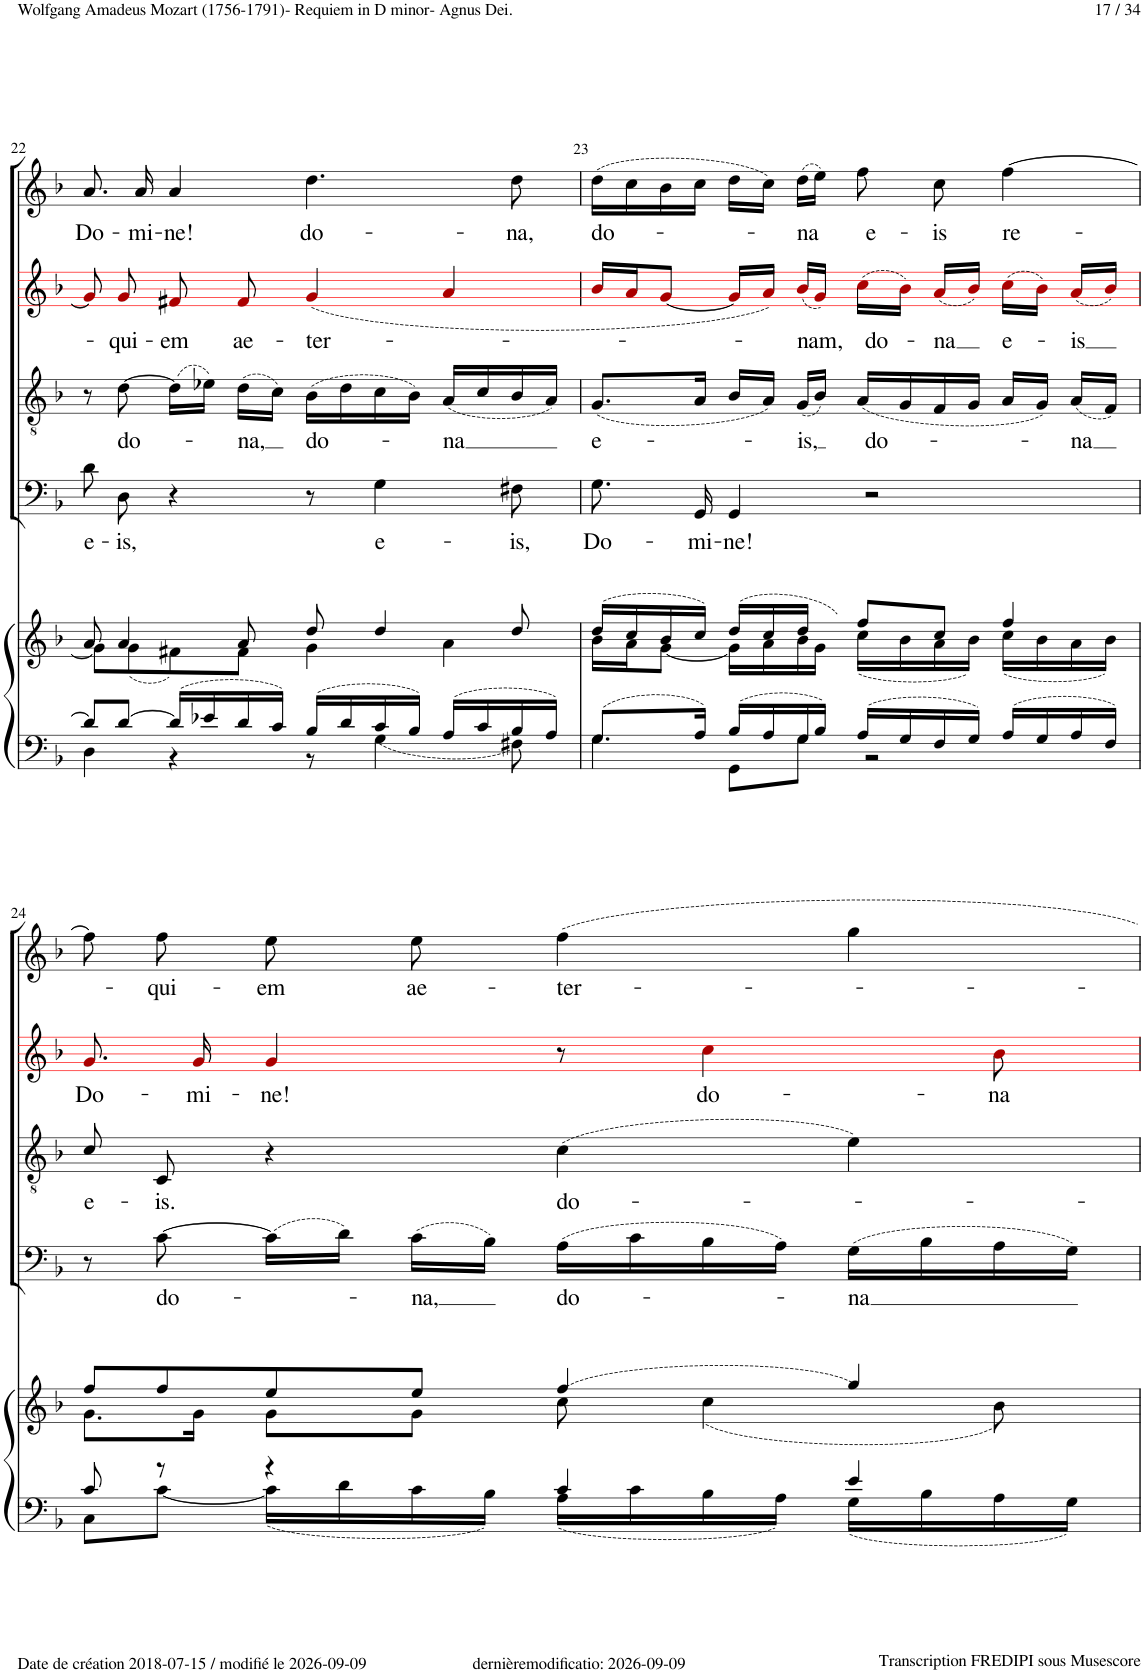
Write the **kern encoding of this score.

**kern	**kern	**kern	**text	**kern	**text	**kern	**text	**kern	**text
*part5	*part5	*part4	*part4	*part3	*part3	*part2	*part2	*part1	*part1
*staff6	*staff5	*staff4	*staff4	*staff3	*staff3	*staff2	*staff2	*staff1	*staff1
*I"Piano	*	*I"Bass	*	*I"Tenor	*	*I"Alto	*	*I"Soprano	*
*I'Pno	*	*	*	*	*	*	*	*	*
!!LO:PB:g=z
*clefF4	*clefG2	*clefF4	*	*clefGv2	*	*clefG2	*	*clefG2	*
*	*	*	*	*	*	*ITrd1c2	*	*	*
*k[b-]	*k[b-]	*k[b-]	*	*k[b-]	*	*k[b-]	*	*k[b-]	*
*M4/4	*M4/4	*M4/4	*	*M4/4	*	*M4/4	*	*M4/4	*
*met(c)	*met(c)	*met(c)	*	*met(c)	*	*met(c)	*	*met(c)	*
=22	=22	=22	=22	=22	=22	=22	=22	=22	=22
*^	*^	*	*	*	*	*	*	*	*
!	!	!	!	!	!LO:LY:b	!	!	!	!	!	!LO:LY:b
8d/L]	4D\	8a/	8g\L]	8d!\	e-	8r	.	8g!i/]	.	8.a!/	Do-
!	!	!	!	!	!LO:LY:b	!	!LO:LY:b	!	!LO:LY:b	!	!
[8d/J	.	4a/	(8g\	8D!\	-is,	[8d!\	do-	8g!i/	-qui-	.	.
!	!	!	!	!	!	!	!	!	!	!	!LO:LY:b
.	.	.	.	.	.	.	.	.	.	16a!/	-mi-
!	!	!	!	!	!	!	!	!	!LO:LY:b	!	!LO:LY:b
16d/LL]	4r	.	8f#X\)	4r	.	(16d!\LL]	.	8f#X!i/	-em	4a!/	-ne!
16e-X/	.	.	.	.	.	16e-X!\JJ)	.	.	.	.	.
!	!	!	!	!	!	!	!LO:LY:b	!	!LO:LY:b	!	!
16d/	.	8a/	8f#\J	.	.	(16d!\LL	-na,	8f#!i/	ae-	.	.
16c/JJ	.	.	.	.	.	16c!\JJ)	.	.	.	.	.
!	!	!	!	!	!	!	!LO:LY:b	!	!LO:LY:b	!	!LO:LY:b
16B-/LL	8r	8dd/	4g\	8r	.	(16B-!\LL	do-	(4g!i/	-ter-	4.dd!\	do-
16d/	.	.	.	.	.	16d!\	.	.	.	.	.
!	!	!	!	!	!LO:LY:b	!	!	!	!	!	!
16c/	4G\	4dd/	.	4G!\	e-	16c!\	.	.	.	.	.
16B-/JJ	.	.	.	.	.	16B-!\JJ)	.	.	.	.	.
!	!	!	!	!	!	!	!LO:LY:b	!	!	!	!
16A/LL	.	.	4a\	.	.	(16A!/LL	-na	4a!i/	.	.	.
16c/	.	.	.	.	.	16c!/	.	.	.	.	.
!	!	!	!	!	!LO:LY:b	!	!	!	!	!	!LO:LY:b
16B-/	8F#X\	8dd/	.	8F#X!\	-is,	16B-!/	.	.	.	8dd!\	-na,
16A/JJ	.	.	.	.	.	16A!/JJ)	.	.	.	.	.
=23	=23	=23	=23	=23	=23	=23	=23	=23	=23	=23	=23
!LO:N:head=solid	!	!	!	!	!LO:LY:b	!	!LO:LY:b	!	!	!	!LO:LY:b
8.G/L	4G\	(16dd/LL	16b-\LL	8.G!\	Do-	(8.G!/L	e-	16b-!i/LL	.	(16dd!\LL	do-
.	.	16cc/	16a\J	.	.	.	.	16a!i/J	.	16cc!\	.
.	.	16b-/	[8g\J	.	.	.	.	[8g!i/J	.	16b-!\	.
!	!	!	!	!	!LO:LY:b	!	!	!	!	!	!
16A/Jk	.	16cc/JJ)	.	16GG!/	-mi-	16A!/Jk	.	.	.	16cc!\JJ	.
!	!	!	!	!	!LO:LY:b	!	!	!	!	!	!
16B-/LL	8GG\L	(16dd/LL	16g\LL]	4GG!/	-ne!	16B-!/LL	.	16g!i/LL]	.	16dd!\LL	.
16A/	.	16cc/	16a\	.	.	16A!/JJ)	.	16a!i/JJ)	.	16cc!\JJ)	.
!	!	!	!	!	!	!	!LO:LY:b	!	!LO:LY:b	!	!LO:LY:b
16G/	8G\J	16dd/JJ	16b-\	.	.	(16G!/LL	-is,	(16b-!i/LL	-nam,	(16dd!\LL	-na
16B-/JJ	.	16ryy)	16g\JJ	.	.	16B-!/JJ)	.	16g!i/JJ)	.	16ee!\JJ)	.
!	!	!	!	!	!	!	!LO:LY:b	!	!LO:LY:b	!	!LO:LY:b
16A/LL	2r	8ff/L	(16cc\LL	2r	.	(16A!/LL	do-	(16cc!i\LL	do-	8ff!\	e-
16G/	.	.	16b-\	.	.	16G!/	.	16b-!i\JJ)	.	.	.
!	!	!	!	!	!	!	!	!	!LO:LY:b	!	!LO:LY:b
16F/	.	8cc/J	16a\	.	.	16F!/	.	(16a!i/LL	-na	8cc!\	-is
16G/JJ	.	.	16b-\JJ)	.	.	16G!/JJ	.	16b-!i/JJ)	.	.	.
!	!	!	!	!	!	!	!	!	!LO:LY:b	!	!LO:LY:b
16A/LL	.	4ff/	(16cc\LL	.	.	16A!/LL	.	(16cc!i\LL	e-	[4ff!\	re-
16G/	.	.	16b-\	.	.	16G!/JJ)	.	16b-!i\JJ)	.	.	.
!	!	!	!	!	!	!	!LO:LY:b	!	!LO:LY:b	!	!
16A/	.	.	16a\	.	.	(16A!/LL	-na	(16a!i/LL	-is	.	.
16F/JJ	.	.	16b-\JJ)	.	.	16F!/JJ)	.	16b-!i/JJ)	.	.	.
!!LO:LB:g=z
=24	=24	=24	=24	=24	=24	=24	=24	=24	=24	=24	=24
!	!	!	!	!	!	!	!LO:LY:b	!	!LO:LY:b	!	!
8c/	8C\L	8ff/L	8.g\L	8r	.	8c!/	e-	8.g!i/	Do-	8ff!\]	.
!	!	!	!	!	!LO:LY:b	!	!LO:LY:b	!	!	!	!LO:LY:b
8r	[8c\J	8ff/	.	[8c!\	do-	8C!/	-is.	.	.	8ff!\	-qui-
!	!	!	!	!	!	!	!	!	!LO:LY:b	!	!
.	.	.	16g\Jk	.	.	.	.	16g!i/	-mi-	.	.
!	!	!	!	!	!	!	!	!	!LO:LY:b	!	!LO:LY:b
4r	16c\LL]	8ee/	8g\L	(16c!\LL]	.	4r	.	4g!i/	-ne!	8ee!\	-em
.	16d\	.	.	16d!\JJ)	.	.	.	.	.	.	.
!	!	!	!	!	!LO:LY:b	!	!	!	!	!	!LO:LY:b
.	16c\	8ee/J	8g\J	(16c!\LL	-na,	.	.	.	.	8ee!\	ae-
.	16B-\JJ	.	.	16B-!\JJ)	.	.	.	.	.	.	.
!	!	!	!	!	!LO:LY:b	!	!LO:LY:b	!	!	!	!LO:LY:b
4c/	16A\LL	(4ff/	8cc\	(16A!\LL	do-	(4c!\	do-	8r	.	4ff!\	-ter-
.	16c\	.	.	16c!\	.	.	.	.	.	.	.
!	!	!	!	!	!	!	!	!	!LO:LY:b	!	!
.	16B-\	.	(4cc\	16B-!\	.	.	.	4cc!i\	do-	.	.
.	16A\JJ	.	.	16A!\JJ)	.	.	.	.	.	.	.
!	!	!	!	!	!LO:LY:b	!	!	!	!	!	!
4e/	16G\LL	4gg/)	.	(16G!\LL	-na	4e!\)	.	.	.	4gg!\	.
.	16B-\	.	.	16B-!\	.	.	.	.	.	.	.
!	!	!	!	!	!	!	!	!	!LO:LY:b	!	!
.	16A\	.	8b-\)	16A!\	.	.	.	8b-!i\	-na	.	.
.	16G\JJ	.	.	16G!\JJ)	.	.	.	.	.	.	.
*v	*v	*	*	*	*	*	*	*	*	*	*
*	*v	*v	*	*	*	*	*	*	*	*
=	=	=	=	=	=	=	=	=	=
*-	*-	*-	*-	*-	*-	*-	*-	*-	*-
